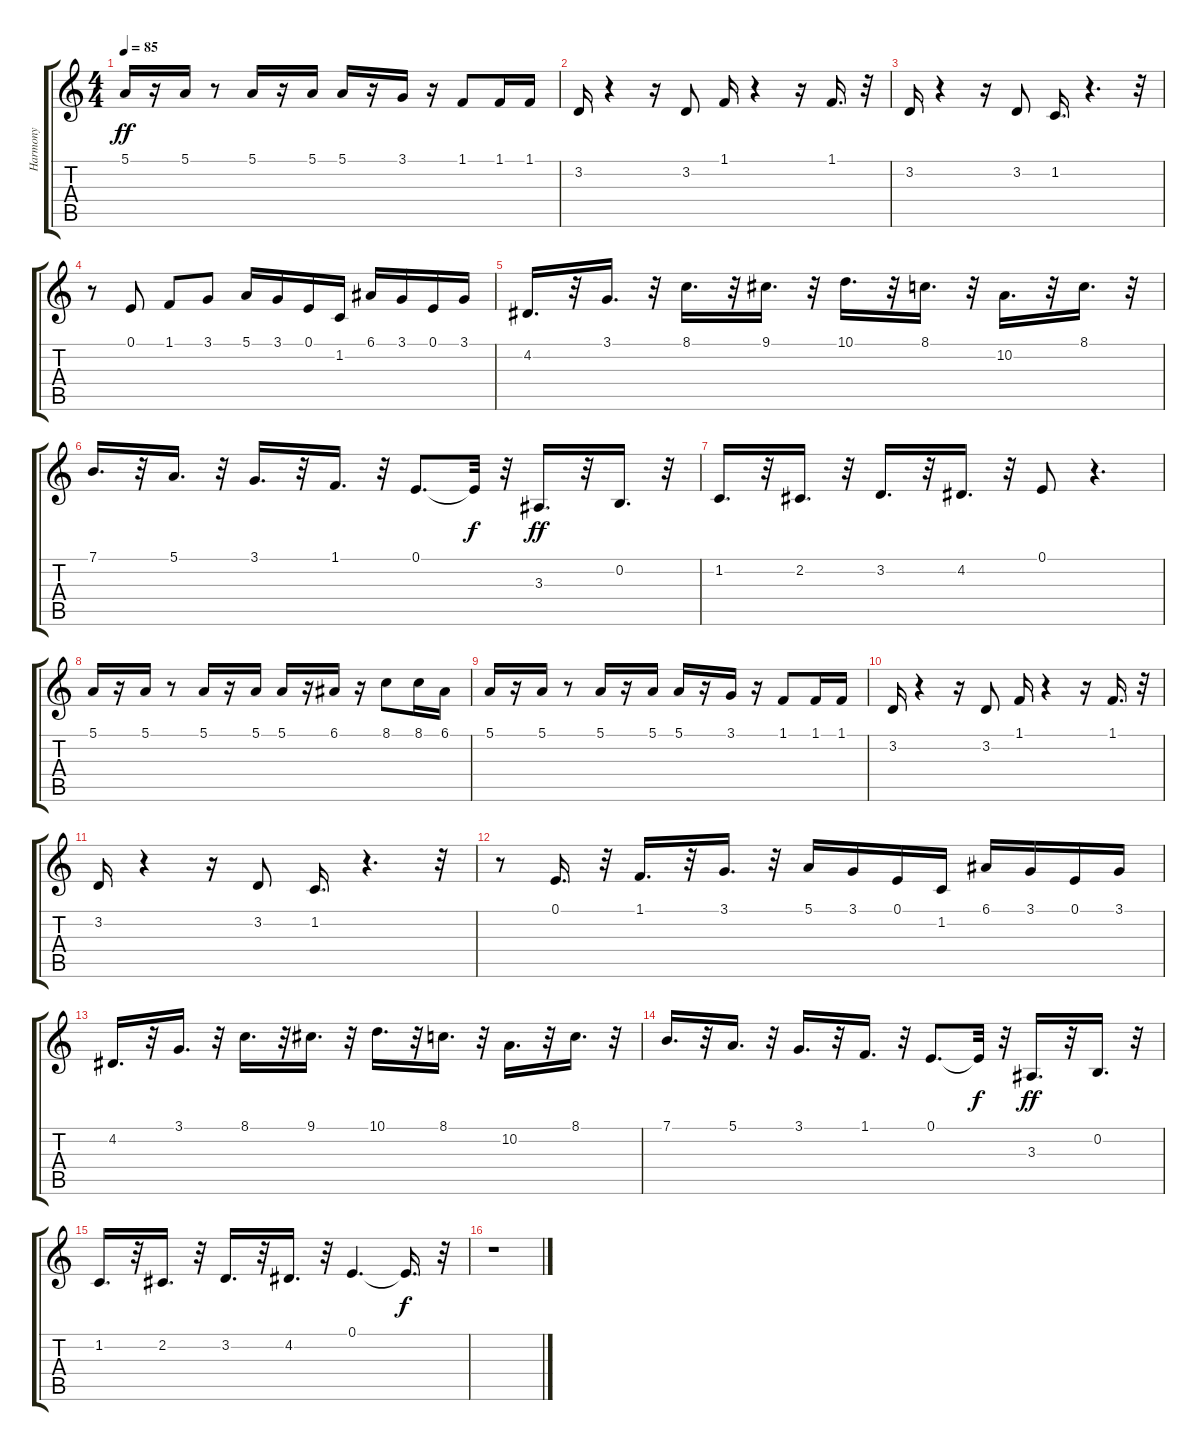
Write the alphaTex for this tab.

\track ("Harmony" "Harmony") {instrument clarinet}
\staff {score tabs}
\tuning (E4 B3 G3 D3 A2 E2) {hide}
\ts (4 4)
\tempo 85
\clef g2
\ks c
5.1.16{dy ff} r.16 5.1.16 r.8 5.1.16 r.16 5.1.16 5.1.16 r.16 3.1.16 r.16 1.1.8 1.1.16 1.1.16 |
3.2.16 r.4 r.16 3.2.8 1.1.16 r.4 r.16 1.1.16{d} r.32 |
3.2.16 r.4 r.16 3.2.8 1.2.16{d} r.4{d} r.32 |
r.8 0.1.8 1.1.8 3.1.8 5.1.16 3.1.16 0.1.16 1.2.16 6.1.16 3.1.16 0.1.16 3.1.16 |
4.2.16{d} r.32 3.1.16{d} r.32 8.1.16{d} r.32 9.1.16{d} r.32 10.1.16{d} r.32 8.1.16{d} r.32 10.2.16{d} r.32 8.1.16{d} r.32 |
7.1.16{d} r.32 5.1.16{d} r.32 3.1.16{d} r.32 1.1.16{d} r.32 0.1.8{d} 0.1{t}.32{dy f} r.32 3.3.16{d dy ff} r.32 0.2.16{d} r.32 |
1.2.16{d} r.32 2.2.16{d} r.32 3.2.16{d} r.32 4.2.16{d} r.32 0.1.8 r.4{d} |
5.1.16 r.16 5.1.16 r.8 5.1.16 r.16 5.1.16 5.1.16 r.16 6.1.16 r.16 8.1.8 8.1.16 6.1.16 |
5.1.16 r.16 5.1.16 r.8 5.1.16 r.16 5.1.16 5.1.16 r.16 3.1.16 r.16 1.1.8 1.1.16 1.1.16 |
3.2.16 r.4 r.16 3.2.8 1.1.16 r.4 r.16 1.1.16{d} r.32 |
3.2.16 r.4 r.16 3.2.8 1.2.16{d} r.4{d} r.32 |
r.8 0.1.16{d} r.32 1.1.16{d} r.32 3.1.16{d} r.32 5.1.16 3.1.16 0.1.16 1.2.16 6.1.16 3.1.16 0.1.16 3.1.16 |
4.2.16{d} r.32 3.1.16{d} r.32 8.1.16{d} r.32 9.1.16{d} r.32 10.1.16{d} r.32 8.1.16{d} r.32 10.2.16{d} r.32 8.1.16{d} r.32 |
7.1.16{d} r.32 5.1.16{d} r.32 3.1.16{d} r.32 1.1.16{d} r.32 0.1.8{d} 0.1{t}.32{dy f} r.32 3.3.16{d dy ff} r.32 0.2.16{d} r.32 |
1.2.16{d} r.32 2.2.16{d} r.32 3.2.16{d} r.32 4.2.16{d} r.32 0.1.4{d} 0.1{t}.16{d dy f} r.32 |
r.1
